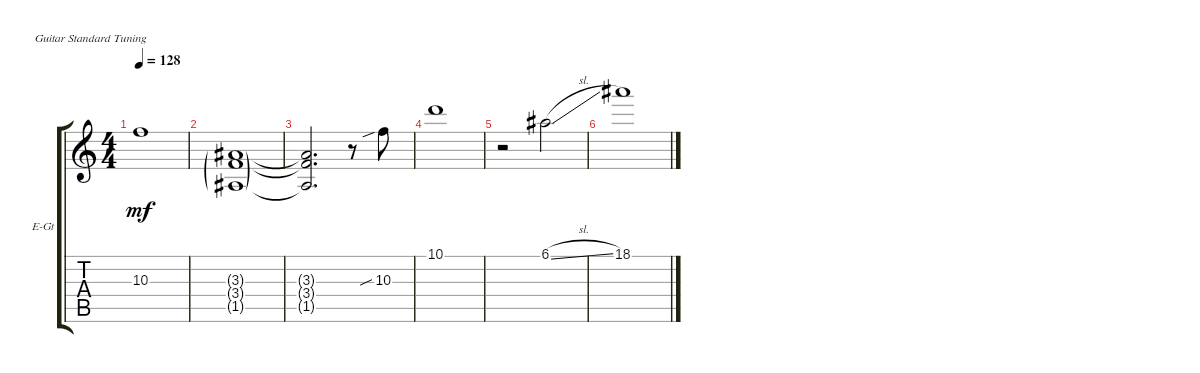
\defaultSystemsLayout 4
\bracketExtendMode groupsimilarinstruments
\firstSystemTrackNameOrientation horizontal
\otherSystemsTrackNameOrientation horizontal
\track ("Electric Guitar" "E-Gt") {instrument distortionguitar}
\staff {score tabs}
\tuning (E4 B3 G3 D3 A2 E2)
\ts (4 4)
\tempo 128
\clef g2
\ks c
10.3{t}.1{dy mf} |
(1.5{g} 3.4{g} 3.3{g}).1 |
(1.5{t} 3.4{t} 3.3{t}).2{d} r.8 10.3{sib}.8 |
10.1.1 |
r.2 6.1{sl}.2 |
18.1.1
